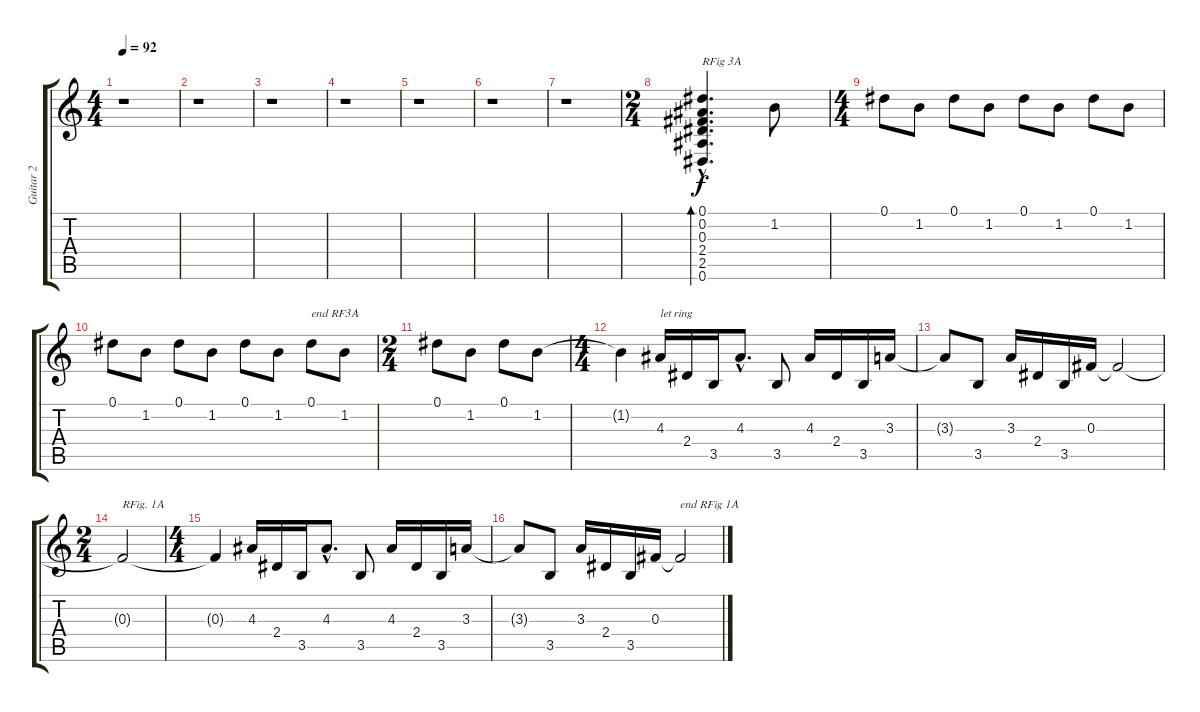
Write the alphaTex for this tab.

\track ("Guitar 2" "Guitar 2") {instrument electricguitarclean}
\staff {score tabs}
\tuning (Eb4 Bb3 Gb3 Db3 Ab2 Eb2) {hide}
\ts (4 4)
\tempo 92
\clef g2
\ks c
r.1{dy f} |
r.1 |
r.1 |
r.1 |
r.1 |
r.1 |
r.1 |
\ts (2 4)
(0.1{hac} 0.2{hac} 0.3{hac} 2.4{hac} 2.5{hac} 0.6{hac}).4{d bd 60 txt "RFig 3A"} 1.2.8 |
\ts (4 4)
0.1.8 1.2.8 0.1.8 1.2.8 0.1.8 1.2.8 0.1.8 1.2.8 |
0.1.8 1.2.8 0.1.8 1.2.8 0.1.8 1.2.8 0.1.8{txt "end RF3A"} 1.2.8 |
\ts (2 4)
0.1.8 1.2.8 0.1.8 1.2.8 |
\ts (4 4)
1.2{t}.4 4.3.16{txt "let ring"} 2.4.16 3.5.16 4.3{hac}.8{d} 3.5.8 4.3.16 2.4.16 3.5.16 3.3.16 |
3.3{t}.8 3.5.8 3.3.16 2.4.16 3.5.16 0.3.16 0.3{t}.2 |
\ts (2 4)
0.3{t}.2{txt "RFig. 1A"} |
\ts (4 4)
0.3{t}.4 4.3.16 2.4.16 3.5.16 4.3{hac}.8{d} 3.5.8 4.3.16 2.4.16 3.5.16 3.3.16 |
3.3{t}.8 3.5.8 3.3.16 2.4.16 3.5.16 0.3.16 0.3{t}.2{txt "end RFig 1A"}
